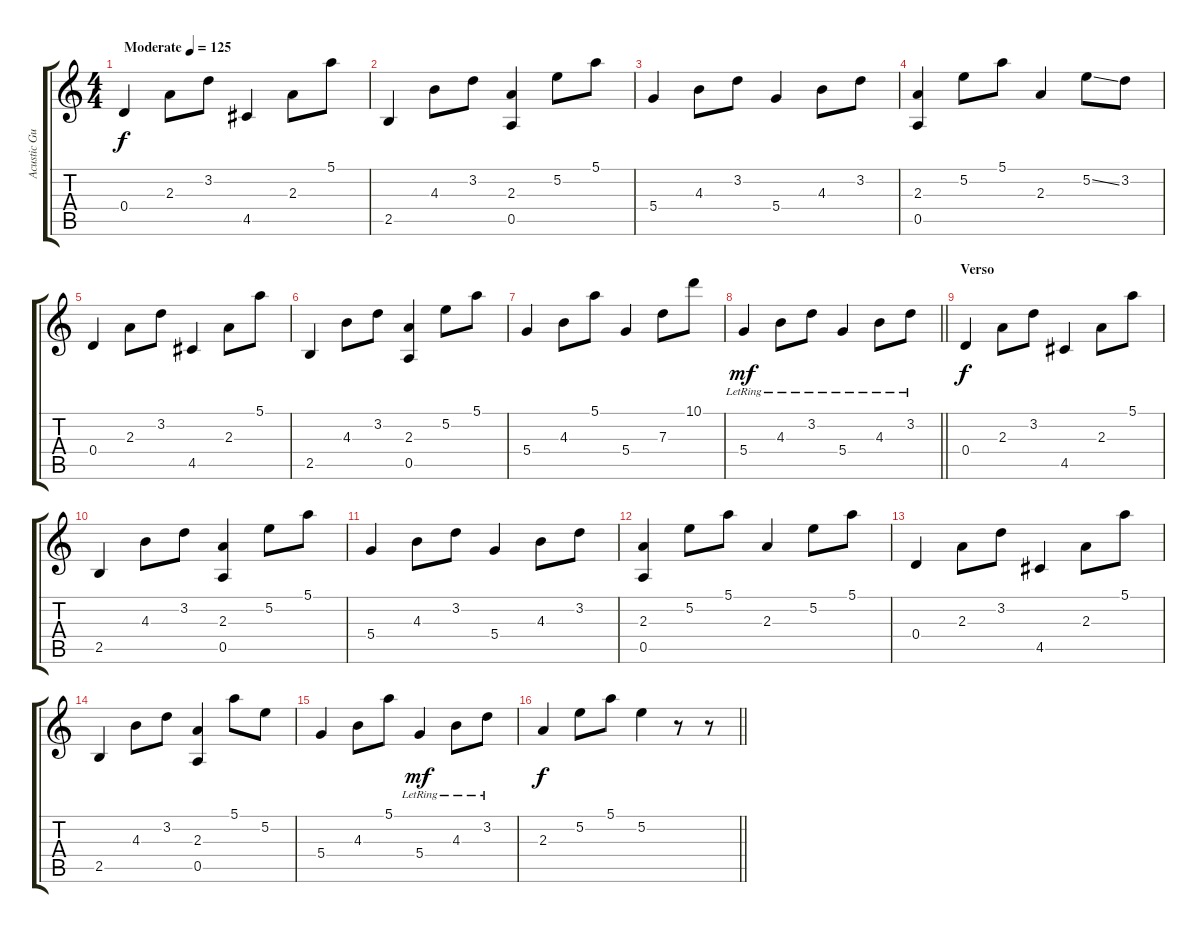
\track ("Acustic Guitar" "Acustic Gu") {instrument electricguitarjazz}
\staff {score tabs}
\tuning (E4 B3 G3 D3 A2 E2) {hide}
\ts (4 4)
\tempo (125 "Moderate")
\clef g2
\ks c
0.4.4{dy f instrument electricguitarjazz} 2.3.8 3.2.8 4.5.4 2.3.8 5.1.8 |
2.5.4 4.3.8 3.2.8 (2.3 0.5).4 5.2.8 5.1.8 |
5.4.4 4.3.8 3.2.8 5.4.4 4.3.8 3.2.8 |
(2.3 0.5).4 5.2.8 5.1.8 2.3.4 5.2{ss}.8 3.2.8 |
0.4.4 2.3.8 3.2.8 4.5.4 2.3.8 5.1.8 |
2.5.4 4.3.8 3.2.8 (2.3 0.5).4 5.2.8 5.1.8 |
5.4.4 4.3.8 5.1.8 5.4.4 7.3.8 10.1.8 |
\barLineRight lightlight
5.4{lr}.4{dy mf} 4.3{lr}.8 3.2{lr}.8 5.4{lr}.4 4.3{lr}.8 3.2{lr}.8 |
\section ("" "Verso")
0.4.4{dy f} 2.3.8 3.2.8 4.5.4 2.3.8 5.1.8 |
2.5.4 4.3.8 3.2.8 (2.3 0.5).4 5.2.8 5.1.8 |
5.4.4 4.3.8 3.2.8 5.4.4 4.3.8 3.2.8 |
(2.3 0.5).4 5.2.8 5.1.8 2.3.4 5.2.8 5.1.8 |
0.4.4 2.3.8 3.2.8 4.5.4 2.3.8 5.1.8 |
2.5.4 4.3.8 3.2.8 (2.3 0.5).4 5.1.8 5.2.8 |
5.4.4 4.3.8 5.1.8 5.4{lr}.4{dy mf} 4.3{lr}.8 3.2{lr}.8 |
\barLineRight lightlight
2.3.4{dy f} 5.2.8 5.1.8 5.2.4 r.8 r.8
